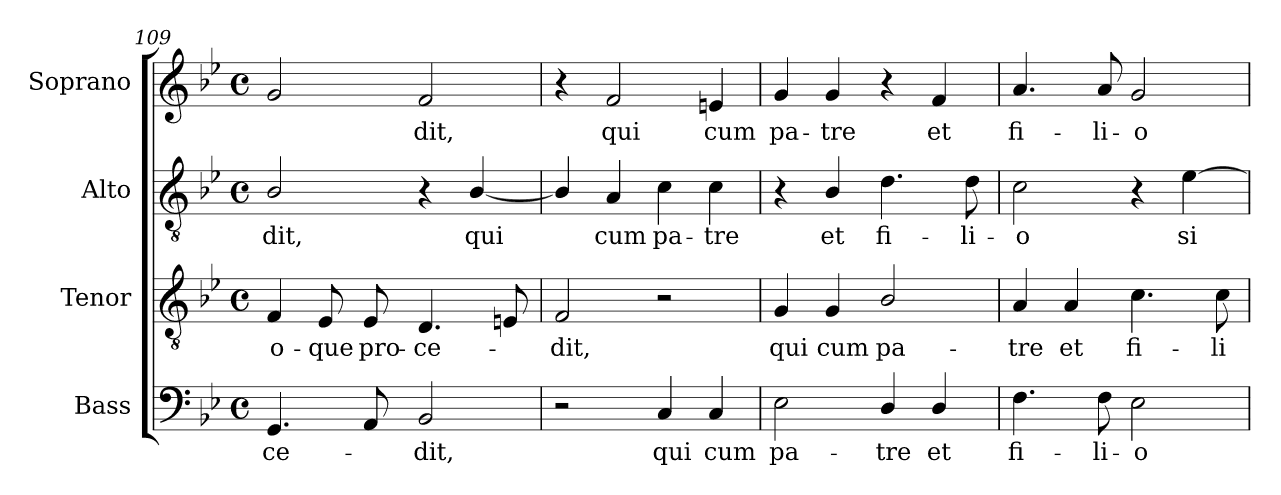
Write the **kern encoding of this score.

**kern	**text	**kern	**text	**kern	**text	**kern	**text
*part4	*part4	*part3	*part3	*part2	*part2	*part1	*part1
*staff4	*staff4	*staff3	*staff3	*staff2	*staff2	*staff1	*staff1
*I"Bass	*	*I"Tenor	*	*I"Alto	*	*I"Soprano	*
*I'B.	*	*I'T.	*	*I'A.	*	*I'S.	*
*clefF4	*	*clefGv2	*	*clefGv2	*	*clefG2	*
*	*	*ITrd7c12	*	*ITrd7c12	*	*	*
*k[b-e-]	*	*k[b-e-]	*	*k[b-e-]	*	*k[b-e-]	*
*B-:	*	*B-:	*	*B-:	*	*B-:	*
*M4/4	*	*M4/4	*	*M4/4	*	*M4/4	*
*met(c)	*	*met(c)	*	*met(c)	*	*met(c)	*
=109	=109	=109	=109	=109	=109	=109	=109
!	!LO:LY:b:color=#000000	!	!	!	!	!	!
!	!	!	!LO:LY:b:color=#000000	!	!	!	!
!	!	!	!	!	!LO:LY:b:color=#000000	!	!
4.GGi/	-ce-	4FFi/	-o-	2BB-i/	-dit,	2gi/	.
!	!	!	!LO:LY:b:color=#000000	!	!	!	!
.	.	8EE-i/	-que	.	.	.	.
!	!	!	!LO:LY:b:color=#000000	!	!	!	!
8AAi/	.	8EE-i/	pro-	.	.	.	.
!	!LO:LY:b:color=#000000	!	!	!	!	!	!
!	!	!	!LO:LY:b:color=#000000	!	!	!	!
!	!	!	!	!	!	!	!LO:LY:b:color=#000000
2BB-i/	-dit,	4.DDi/	-ce-	4r	.	2fi/	-dit,
!	!	!	!	!	!LO:LY:b:color=#000000	!	!
.	.	.	.	[4BB-i/	qui	.	.
.	.	8EEni/	.	.	.	.	.
!!LO:LB:g=z
=110	=110	=110	=110	=110	=110	=110	=110
!	!	!	!LO:LY:b:color=#000000	!	!	!	!
2r	.	2FFi/	-dit,	4BB-i/]	.	4r	.
!	!	!	!	!	!LO:LY:b:color=#000000	!	!
!	!	!	!	!	!	!	!LO:LY:b:color=#000000
.	.	.	.	4AAi/	cum	2fi/	qui
!	!LO:LY:b:color=#000000	!	!	!	!	!	!
!	!	!	!	!	!LO:LY:b:color=#000000	!	!
4Ci/	qui	2r	.	4Ci\	pa-	.	.
!	!LO:LY:b:color=#000000	!	!	!	!	!	!
!	!	!	!	!	!LO:LY:b:color=#000000	!	!
!	!	!	!	!	!	!	!LO:LY:b:color=#000000
4Ci/	cum	.	.	4Ci\	-tre	4eni/	cum
=111	=111	=111	=111	=111	=111	=111	=111
!	!LO:LY:b:color=#000000	!	!	!	!	!	!
!	!	!	!LO:LY:b:color=#000000	!	!	!	!
!	!	!	!	!	!	!	!LO:LY:b:color=#000000
2E-i\	pa-	4GGi/	qui	4r	.	4gi/	pa-
!	!	!	!LO:LY:b:color=#000000	!	!	!	!
!	!	!	!	!	!LO:LY:b:color=#000000	!	!
!	!	!	!	!	!	!	!LO:LY:b:color=#000000
.	.	4GGi/	cum	4BB-i/	et	4gi/	-tre
!	!LO:LY:b:color=#000000	!	!	!	!	!	!
!	!	!	!LO:LY:b:color=#000000	!	!	!	!
!	!	!	!	!	!LO:LY:b:color=#000000	!	!
4Di/	-tre	2BB-i/	pa-	4.Di\	fi-	4r	.
!	!LO:LY:b:color=#000000	!	!	!	!	!	!
!	!	!	!	!	!	!	!LO:LY:b:color=#000000
4Di/	et	.	.	.	.	4fi/	et
!	!	!	!	!	!LO:LY:b:color=#000000	!	!
.	.	.	.	8Di\	-li-	.	.
=112	=112	=112	=112	=112	=112	=112	=112
!	!LO:LY:b:color=#000000	!	!	!	!	!	!
!	!	!	!LO:LY:b:color=#000000	!	!	!	!
!	!	!	!	!	!LO:LY:b:color=#000000	!	!
!	!	!	!	!	!	!	!LO:LY:b:color=#000000
4.Fi\	fi-	4AAi/	-tre	2Ci\	-o	4.ai/	fi-
!	!	!	!LO:LY:b:color=#000000	!	!	!	!
.	.	4AAi/	et	.	.	.	.
!	!LO:LY:b:color=#000000	!	!	!	!	!	!
!	!	!	!	!	!	!	!LO:LY:b:color=#000000
8Fi\	-li-	.	.	.	.	8ai/	-li-
!	!LO:LY:b:color=#000000	!	!	!	!	!	!
!	!	!	!LO:LY:b:color=#000000	!	!	!	!
!	!	!	!	!	!	!	!LO:LY:b:color=#000000
2E-i\	-o	4.Ci\	fi-	4r	.	2gi/	-o
!	!	!	!	!	!LO:LY:b:color=#000000	!	!
.	.	.	.	[4E-i\	si-	.	.
!	!	!	!LO:LY:b:color=#000000	!	!	!	!
.	.	8Ci\	-li-	.	.	.	.
=	=	=	=	=	=	=	=
*-	*-	*-	*-	*-	*-	*-	*-
